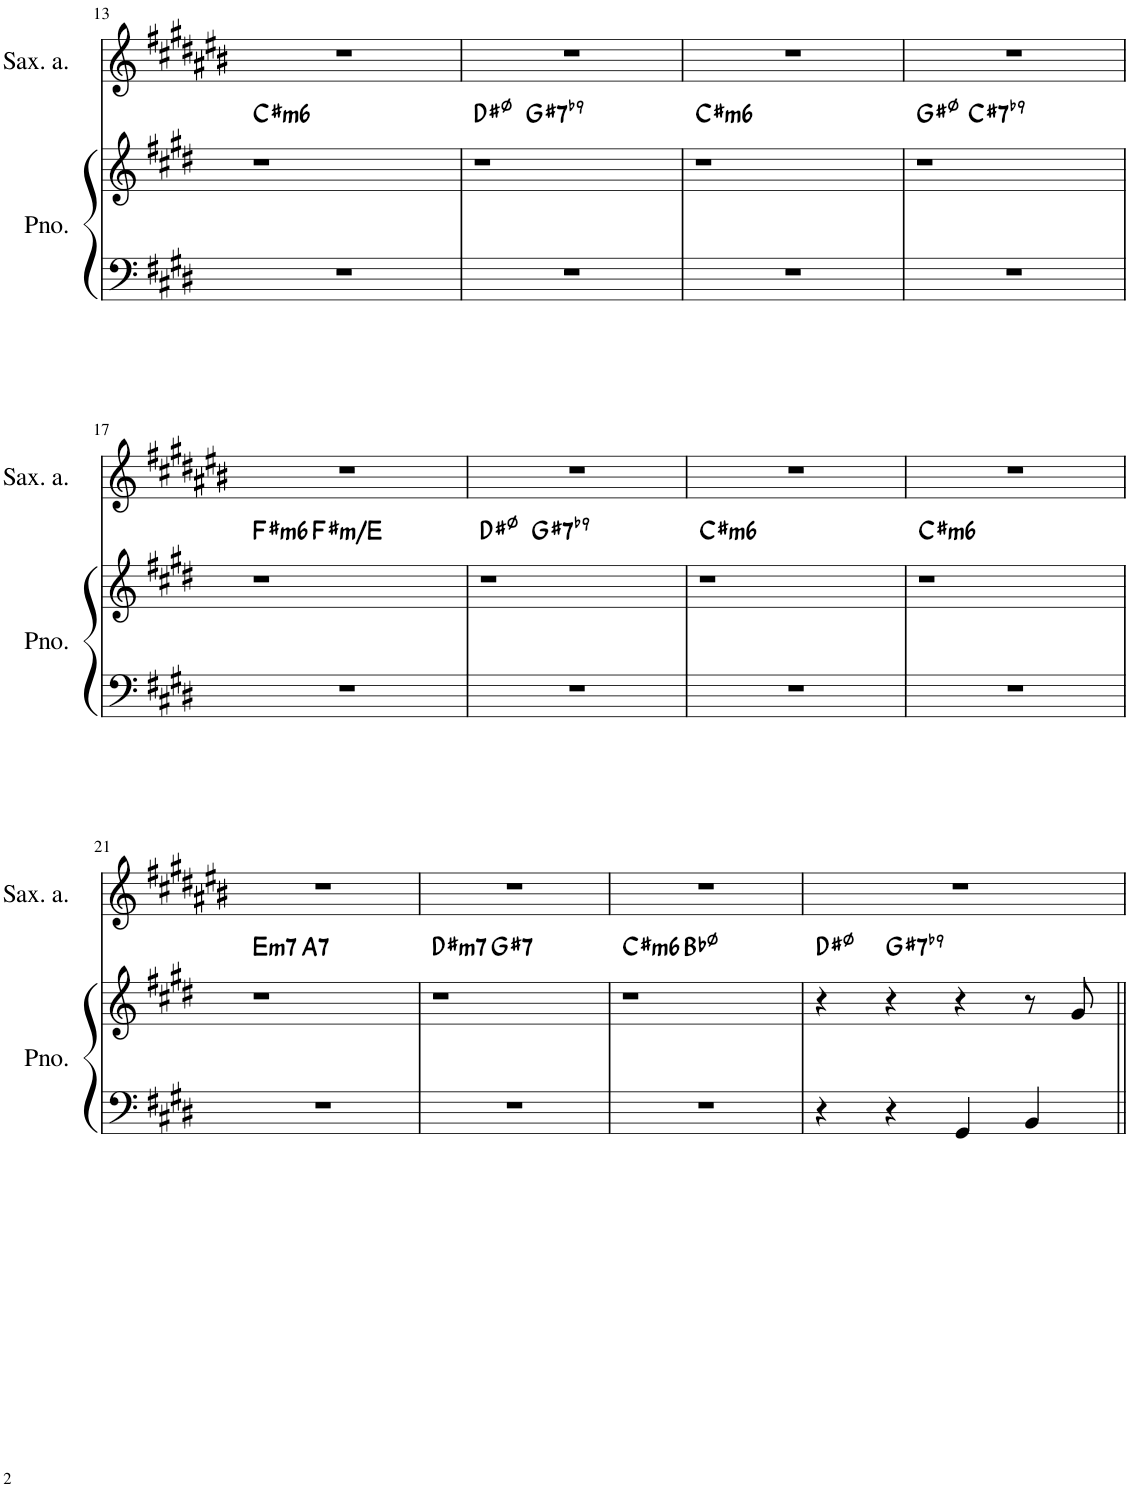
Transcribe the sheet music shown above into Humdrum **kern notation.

**kern	**kern	**harte	**kern
*part2	*part2	*part2	*part1
*staff3	*staff2	*	*staff1
*I"Piano	*	*	*I"Sax. a.
*I'Pno.	*	*	*I'Sax. a.
!!LO:PB:g=z
*clefF4	*clefG2	*	*clefG2
*	*	*	*Trd5c9
*k[f#c#g#d#]	*k[f#c#g#d#]	*	*k[f#c#g#d#a#e#b#]
*M4/4	*M4/4	*	*M4/4
=13	=13	=13	=13
!	!	!LO:H:kt=m6	!
1r	1r	C#:min6	1r
=14	=14	=14	=14
*	*^	*	*
1r	1r	4ryy	D#:hdim7	1r
!	!	!	!LO:H:kt=7	!
.	.	2.ryy	G#:7(b9)	.
=15	=15	=15	=15	=15
!	!	!	!LO:H:kt=m6	!
*	*v	*v	*	*
1r	1r	C#:min6	1r
=16	=16	=16	=16
*	*^	*	*
1r	1r	4ryy	G#:hdim7	1r
!	!	!	!LO:H:kt=7	!
.	.	2.ryy	C#:7(b9)	.
!!LO:LB:g=z
=17	=17	=17	=17	=17
!	!	!	!LO:H:kt=m6	!
1r	1r	4ryy	F#:min6	1r
!	!	!	!LO:H:kt=m	!
.	.	2.ryy	F#:min/b7	.
=18	=18	=18	=18	=18
1r	1r	4ryy	D#:hdim7	1r
!	!	!	!LO:H:kt=7	!
.	.	2.ryy	G#:7(b9)	.
=19	=19	=19	=19	=19
!	!	!	!LO:H:kt=m6	!
*	*v	*v	*	*
1r	1r	C#:min6	1r
=20	=20	=20	=20
!	!	!LO:H:kt=m6	!
1r	1r	C#:min6	1r
!!LO:LB:g=z
=21	=21	=21	=21
!	!	!LO:H:kt=m7	!
*	*^	*	*
1r	1r	4ryy	E:min7	1r
!	!	!	!LO:H:kt=7	!
.	.	2.ryy	A:7	.
=22	=22	=22	=22	=22
!	!	!	!LO:H:kt=m7	!
1r	1r	4ryy	D#:min7	1r
!	!	!	!LO:H:kt=7	!
.	.	2.ryy	G#:7	.
=23	=23	=23	=23	=23
!	!	!	!LO:H:kt=m6	!
1r	1r	4ryy	C#:min6	1r
.	.	2.ryy	Bb:hdim7	.
*	*v	*v	*	*
=24	=24	=24	=24
4r	4r	D#:hdim7	1r
!	!	!LO:H:kt=7	!
4r	4r	G#:7(b9)	.
4GG#/	4r	.	.
4BB/	8r	.	.
.	8g#/	.	.
=	=	=	=
*-	*-	*-	*-
